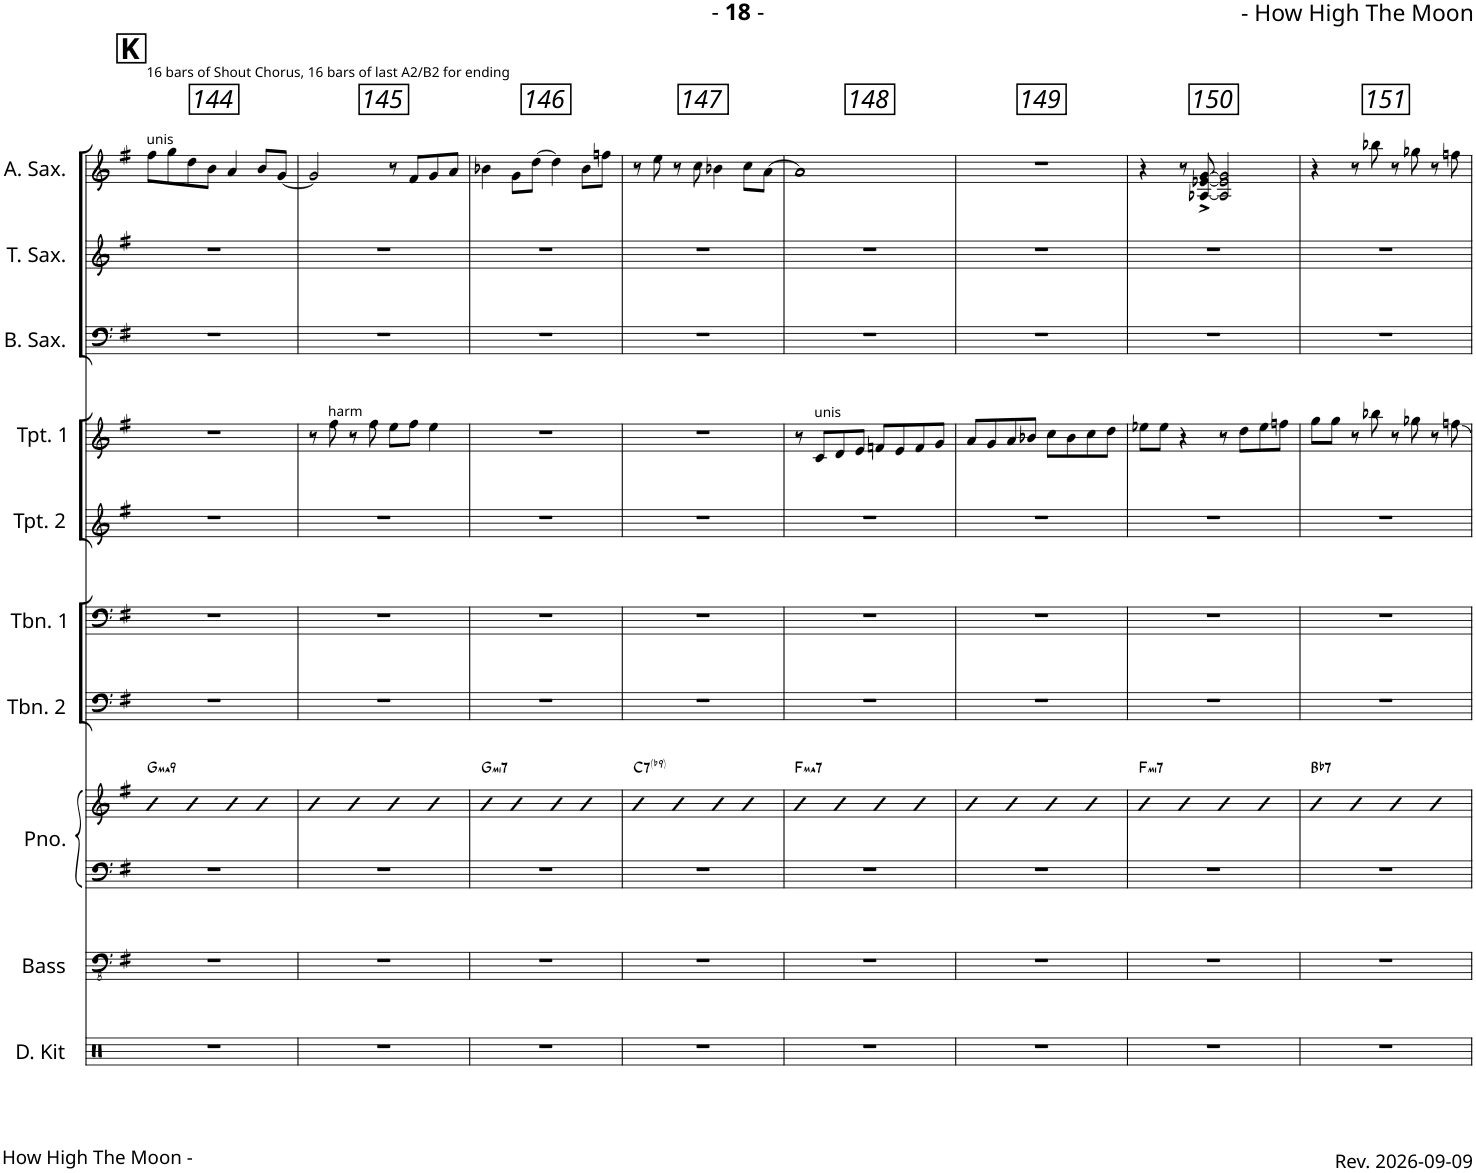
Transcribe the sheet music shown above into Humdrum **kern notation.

**kern	**kern	**kern	**kern	**harte	**kern	**kern	**kern	**kern	**kern	**kern	**kern
*part10	*part9	*part8	*part8	*part8	*part7	*part6	*part5	*part4	*part3	*part2	*part1
*staff11	*staff10	*staff9	*staff8	*	*staff7	*staff6	*staff5	*staff4	*staff3	*staff2	*staff1
*I"Drum Kit	*I"Acoustic Bass	*I"Piano	*	*	*I"Trombone 2	*I"Trombone 1	*I"Trumpet 2	*I"Trumpet 1	*I"Baritone Sax	*I"Tenor Sax	*I"Alto Sax
*I'D. Kit	*I'Bass	*I'Pno.	*	*	*I'Tbn. 2	*I'Tbn. 1	*I'Tpt. 2	*I'Tpt. 1	*I'B. Sax.	*I'T. Sax.	*I'A. Sax.
!!LO:PB:g=z
*clefX	*clefFv4	*clefF4	*clefG2	*	*clefF4	*clefF4	*clefG2	*clefG2	*clefF4	*clefG2	*clefG2
*	*	*	*	*	*	*	*Trd1c2	*Trd1c2	*Trd12c21	*Trd8c14	*Trd5c9
*k[]	*k[f#]	*k[f#]	*k[f#]	*	*k[f#]	*k[f#]	*k[f#]	*k[f#]	*k[f#]	*k[f#]	*k[f#]
*M4/4	*M4/4	*M4/4	*M4/4	*	*M4/4	*M4/4	*M4/4	*M4/4	*M4/4	*M4/4	*M4/4
!!LO:REH:place=s1:a:B:cj:fs=14:t=K
=144	=144	=144	=144	=144	=144	=144	=144	=144	=144	=144	=144
!	!	!	!	!	!	!	!	!	!	!	!LO:TX:a:t=16 bars of Shout Chorus, 16 bars of last A2/B2 for ending
!	!	!	!	!LO:H:kt=ma9	!	!	!	!	!	!	!LO:TX:a:t=unis
1r	1r	1r	4b	G:maj9	1r	1r	1r	1r	1r	1r	8ff#\L
.	.	.	.	.	.	.	.	.	.	.	8gg\
.	.	.	4b	.	.	.	.	.	.	.	8dd\
.	.	.	.	.	.	.	.	.	.	.	8b\J
.	.	.	4b	.	.	.	.	.	.	.	4a/
.	.	.	4b	.	.	.	.	.	.	.	8b/L
.	.	.	.	.	.	.	.	.	.	.	[8g/J
=145	=145	=145	=145	=145	=145	=145	=145	=145	=145	=145	=145
1r	1r	1r	4b	.	1r	1r	1r	8r	1r	1r	2g/]
!	!	!	!	!	!	!	!	!LO:TX:a:t=harm	!	!	!
.	.	.	.	.	.	.	.	8ff#\	.	.	.
.	.	.	4b	.	.	.	.	8r	.	.	.
.	.	.	.	.	.	.	.	8ff#\	.	.	.
.	.	.	4b	.	.	.	.	8ee\L	.	.	8r
.	.	.	.	.	.	.	.	8ff#\J	.	.	8f#/L
.	.	.	4b	.	.	.	.	4ee\	.	.	8g/
.	.	.	.	.	.	.	.	.	.	.	8a/J
=146	=146	=146	=146	=146	=146	=146	=146	=146	=146	=146	=146
!	!	!	!	!LO:H:kt=mi7	!	!	!	!	!	!	!
1r	1r	1r	4bn	G:min7	1r	1r	1r	1r	1r	1r	4b-X\
.	.	.	4b	.	.	.	.	.	.	.	8g\L
.	.	.	.	.	.	.	.	.	.	.	[8dd\J
.	.	.	4b	.	.	.	.	.	.	.	4dd\]
.	.	.	4b	.	.	.	.	.	.	.	8b-\L
.	.	.	.	.	.	.	.	.	.	.	8ffn\J
=147	=147	=147	=147	=147	=147	=147	=147	=147	=147	=147	=147
!	!	!	!	!LO:H:kt=7	!	!	!	!	!	!	!
1r	1r	1r	4bn	C:7(b9)	1r	1r	1r	1r	1r	1r	8r
.	.	.	.	.	.	.	.	.	.	.	8ee\
.	.	.	4b	.	.	.	.	.	.	.	8r
.	.	.	.	.	.	.	.	.	.	.	8cc\
.	.	.	4b	.	.	.	.	.	.	.	4b-X\
.	.	.	4b	.	.	.	.	.	.	.	8cc\L
.	.	.	.	.	.	.	.	.	.	.	[8a\J
=148	=148	=148	=148	=148	=148	=148	=148	=148	=148	=148	=148
!	!	!	!	!LO:H:kt=ma7	!	!	!	!	!	!	!
1r	1r	1r	4b	F:maj7	1r	1r	1r	8r	1r	1r	1a]
!	!	!	!	!	!	!	!	!LO:TX:a:t=unis	!	!	!
.	.	.	.	.	.	.	.	8c/L	.	.	.
.	.	.	4b	.	.	.	.	8d/	.	.	.
.	.	.	.	.	.	.	.	8e/J	.	.	.
.	.	.	4b	.	.	.	.	8fn/L	.	.	.
.	.	.	.	.	.	.	.	8e/	.	.	.
.	.	.	4b	.	.	.	.	8f/	.	.	.
.	.	.	.	.	.	.	.	8g/J	.	.	.
=149	=149	=149	=149	=149	=149	=149	=149	=149	=149	=149	=149
1r	1r	1r	4b	.	1r	1r	1r	8a/L	1r	1r	1r
.	.	.	.	.	.	.	.	8g/	.	.	.
.	.	.	4b	.	.	.	.	8a/	.	.	.
.	.	.	.	.	.	.	.	8b-X/J	.	.	.
.	.	.	4b	.	.	.	.	8cc\L	.	.	.
.	.	.	.	.	.	.	.	8b-\	.	.	.
.	.	.	4b	.	.	.	.	8cc\	.	.	.
.	.	.	.	.	.	.	.	8dd\J	.	.	.
=150	=150	=150	=150	=150	=150	=150	=150	=150	=150	=150	=150
!	!	!	!	!LO:H:kt=mi7	!	!	!	!	!	!	!
1r	1r	1r	4b	F:min7	1r	1r	1r	8ee-X\L	1r	1r	4r
.	.	.	.	.	.	.	.	8ee-\J	.	.	.
.	.	.	4b	.	.	.	.	4r	.	.	8r
.	.	.	.	.	.	.	.	.	.	.	[8A-X/^ [8e-X/^ [8g/^
.	.	.	4b	.	.	.	.	8r	.	.	2A-/] 2e-/] 2g/]
.	.	.	.	.	.	.	.	8dd\L	.	.	.
.	.	.	4b	.	.	.	.	8ee-\	.	.	.
.	.	.	.	.	.	.	.	8ffn\J	.	.	.
=151	=151	=151	=151	=151	=151	=151	=151	=151	=151	=151	=151
!	!	!	!	!LO:H:kt=7	!	!	!	!	!	!	!
1r	1r	1r	4bn	Bb:7	1r	1r	1r	8gg\L	1r	1r	4r
.	.	.	.	.	.	.	.	8gg\J	.	.	.
.	.	.	4b	.	.	.	.	8r	.	.	8r
.	.	.	.	.	.	.	.	8bb-X\	.	.	8bb-X\
.	.	.	4b	.	.	.	.	8r	.	.	8r
.	.	.	.	.	.	.	.	8gg-X\	.	.	8gg-X\
.	.	.	4b	.	.	.	.	8r	.	.	8r
.	.	.	.	.	.	.	.	8ffn\	.	.	8ffn\
=	=	=	=	=	=	=	=	=	=	=	=
*-	*-	*-	*-	*-	*-	*-	*-	*-	*-	*-	*-
